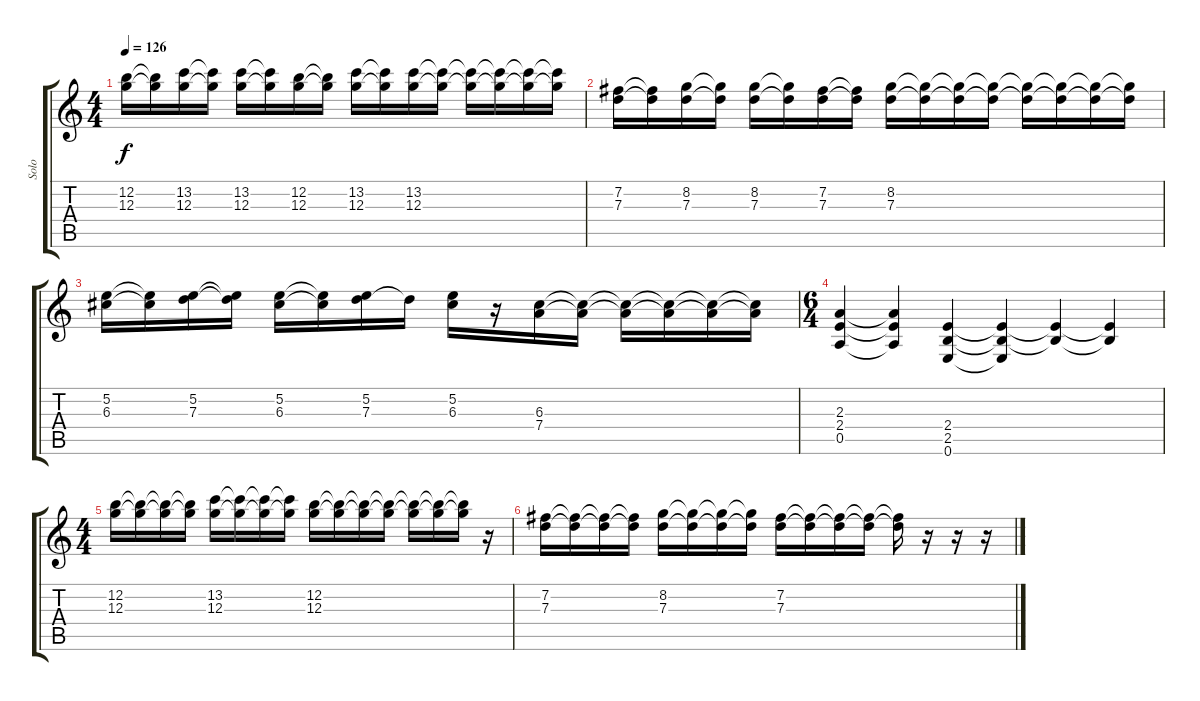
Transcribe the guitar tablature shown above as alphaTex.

\track ("Solo" "Solo") {instrument distortionguitar}
\staff {score tabs}
\tuning (E4 B3 G3 D3 A2 E2) {hide}
\ts (4 4)
\tempo 126
\clef g2
\ks c
(12.2 12.3).16{dy f} (12.2{t} 12.3{t}).16 (13.2 12.3).16 (13.2{t} 12.3{t}).16 (13.2 12.3).16 (13.2{t} 12.3{t}).16 (12.2 12.3).16 (12.2{t} 12.3{t}).16 (13.2 12.3).16 (13.2{t} 12.3{t}).16 (13.2 12.3).16 (13.2{t} 12.3{t}).16 (13.2{t} 12.3{t}).16 (13.2{t} 12.3{t}).16 (13.2{t} 12.3{t}).16 (13.2{t} 12.3{t}).16 |
(7.2 7.3).16 (7.2{t} 7.3{t}).16 (8.2 7.3).16 (8.2{t} 7.3{t}).16 (8.2 7.3).16 (8.2{t} 7.3{t}).16 (7.2 7.3).16 (7.2{t} 7.3{t}).16 (8.2 7.3).16 (8.2{t} 7.3{t}).16 (8.2{t} 7.3{t}).16 (8.2{t} 7.3{t}).16 (8.2{t} 7.3{t}).16 (8.2{t} 7.3{t}).16 (8.2{t} 7.3{t}).16 (8.2{t} 7.3{t}).16 |
(5.2 6.3).16 (5.2{t} 6.3{t}).16 (5.2 7.3).16 (5.2{t} 7.3{t}).16 (5.2 6.3).16 (5.2{t} 6.3{t}).16 (5.2 7.3).16 7.3{t}.16 (5.2 6.3).16 r.16 (6.3 7.4).16 (6.3{t} 7.4{t}).16 (6.3{t} 7.4{t}).16 (6.3{t} 7.4{t}).16 (6.3{t} 7.4{t}).16 (6.3{t} 7.4{t}).16 |
\ts (6 4)
(2.3 2.4 0.5).4 (2.3{t} 2.4{t} 0.5{t}).4 (2.4 2.5 0.6).4 (2.4{t} 2.5{t} 0.6{t}).4 (2.4{t} 2.5{t}).4 (2.4{t} 2.5{t}).4 |
\ts (4 4)
(12.2 12.3).16 (12.2{t} 12.3{t}).16 (12.2{t} 12.3{t}).16 (12.2{t} 12.3{t}).16 (13.2 12.3).16 (13.2{t} 12.3{t}).16 (13.2{t} 12.3{t}).16 (13.2{t} 12.3{t}).16 (12.2 12.3).16 (12.2{t} 12.3{t}).16 (12.2{t} 12.3{t}).16 (12.2{t} 12.3{t}).16 (12.2{t} 12.3{t}).16 (12.2{t} 12.3{t}).16 (12.2{t} 12.3{t}).16 r.16 |
(7.2 7.3).16 (7.2{t} 7.3{t}).16 (7.2{t} 7.3{t}).16 (7.2{t} 7.3{t}).16 (8.2 7.3).16 (8.2{t} 7.3{t}).16 (8.2{t} 7.3{t}).16 (8.2{t} 7.3{t}).16 (7.2 7.3).16 (7.2{t} 7.3{t}).16 (7.2{t} 7.3{t}).16 (7.2{t} 7.3{t}).16 (7.2{t} 7.3{t}).16 r.16 r.16 r.16
